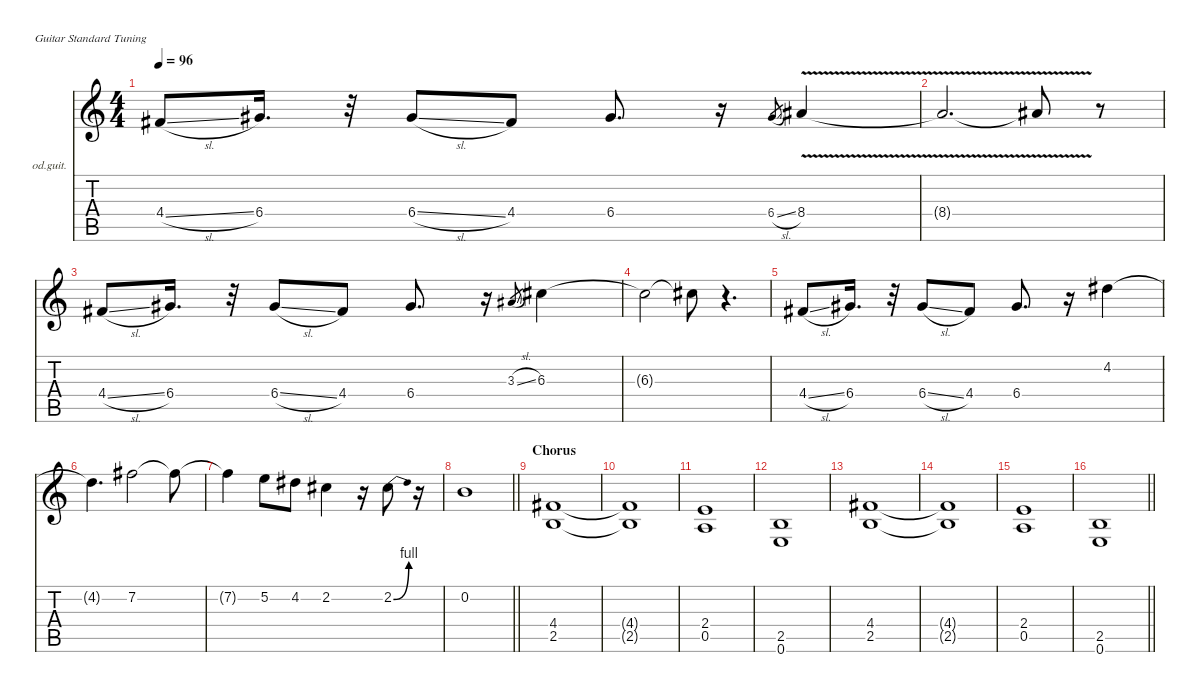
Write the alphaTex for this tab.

\defaultSystemsLayout 4
\hideDynamics
\bracketExtendMode nobrackets
\firstSystemTrackNameOrientation horizontal
\otherSystemsTrackNameOrientation horizontal
\track ("Guitar (rhythm)" "od.guit.") {instrument overdrivenguitar}
\staff {score tabs}
\tuning (E4 B3 G3 D3 A2 E2)
\ts (4 4)
\tempo 96
\clef g2
\ks c
4.4{sl acc #}.8{dy f beam Up} 6.4{acc #}.16{d beam Up} r.32{beam Up} 6.4{sl acc #}.8{beam Up} 4.4{acc #}.8{beam Up} 6.4{acc #}.8{d beam Up} r.16{beam Up} 6.4{sl acc #}.8{gr dy mf beam Up} 8.4{v acc #}.4{dy f beam Up} |
8.4{v t acc #}.2{d beam Up} 8.4{v t acc #}.8{beam Up} r.8{beam Up} |
4.4{sl acc #}.8{beam Up} 6.4{acc #}.16{d beam Up} r.32{beam Up} 6.4{sl acc #}.8{beam Up} 4.4{acc #}.8{beam Up} 6.4{acc #}.8{d beam Up} r.16{beam Up} 3.3{sl acc #}.8{gr dy mf beam Up} 6.3{acc #}.4{dy f beam Down} |
6.3{t acc #}.2{beam Down} 6.3{t acc #}.8{beam Down} r.4{d beam Down} |
4.4{sl acc #}.8{beam Up} 6.4{acc #}.16{d beam Up} r.32{beam Up} 6.4{sl acc #}.8{beam Up} 4.4{acc #}.8{beam Up} 6.4{acc #}.8{d beam Up} r.16{beam Up} 4.2{acc #}.4{beam Down} |
4.2{t acc #}.4{d beam Down} 7.2{acc #}.2{beam Down} 7.2{t acc #}.8{beam Down} |
7.2{t acc #}.4{beam Down} 5.2.8{beam Down} 4.2{acc #}.8{beam Down} 2.2{acc #}.4{beam Down} r.16{beam Down} 2.2{be (bend 0 0 30 4) acc #}.8{beam Down} r.16{beam Down} |
\barLineRight lightlight
0.2.1{beam Down} |
\section ("" "Chorus")
(4.4{acc #} 2.5).1{beam Up} |
(4.4{t acc #} 2.5{t}).1{beam Up} |
(2.4 0.5).1{beam Up} |
(2.5 0.6).1{beam Up} |
(4.4{acc #} 2.5).1{beam Up} |
(4.4{t acc #} 2.5{t}).1{beam Up} |
(2.4 0.5).1{beam Up} |
\barLineRight lightlight
(2.5 0.6).1{beam Up}
